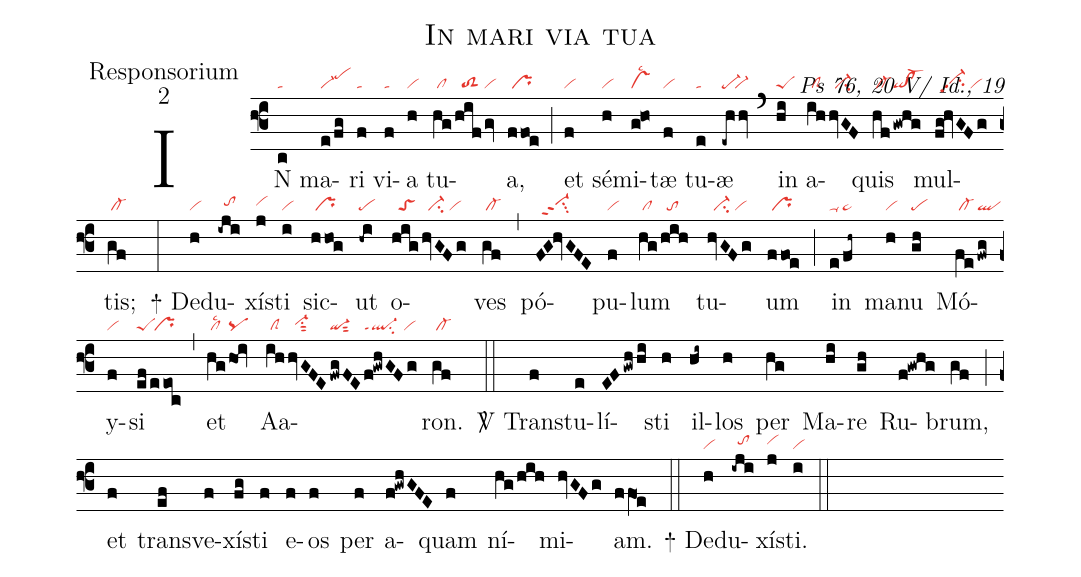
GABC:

name:In mari via tua;
office-part:Responsorium;
mode:2;
commentary:Ps 76, 20 V/ Id., 19;
nabc-lines:1;
%%
(f3)
IN(c|ta) ma(e/fg|vi-pehj)ri(f|ta) vi(f|ta)a(h|vi) tu(hg|/cl|/hif|//toS2|/gv|vi)a,(ffoe|/pr) (;)
et(f|vi) sé(h|vi)mi(g!ho|vslsc2)tæ(f|vi) tu(e|ta)æ(-ehhv|pe-``vi-) (`)
in(hi|peS) a(ih|/clS|hvGF|//ci-)quis(hf|/cl-|!gwhg|qi!cl-) mul(fg!hvGFg|//vi-hhpp2su2/vi)tis;(gf|/cl-) (:)
<sp>+</sp> De(h|vi)du(-iji|//tohh)xís(j|vihh)ti(i|vi) sic(hhog|/pr)ut(-hi|pe) o(hig|//toS|/hvGFg|//vi-su2/vi)ves(gf|/cl-) (,)
pó(FG!hvGFE|//vi-hhppt2su3)pu(f|vi)lum(hg|/cl|/hih|//to) tu(hvGFg|//vi-su2/vi)um(ffoe|/pr) (;)
in(e|ta-|/fh~|pe~) ma(h|vi)nu(gh|pe) Mó(fe|/cl-|!fwg|ql)y(f|vi)si(ef|peS|/eeoc|/pr) (,)
et(hg|/cllsc2|/hOi|pq) Aa(ih|/clS|hvGFE|//vi-hhsu1sut2|/fwgFE|qi-sut2|/f!gwhGFg|ql-ppt1su2/vi)ron.(gf|/cl-) (::)
<sp>V/</sp> Trans(f)tu(e)lí(EFgwhhi)sti(h) il(hi~)los(h) per(hg) Ma(hi)re(gh) Ru(f@gwhg)brum,(gf) (;)
et(f) trans(ef)ve(f)xí(fg)sti(f) e(f)os(f) per(f) a(f!gwhGFE)quam(f) ní(hg/hih)mi(hvGFg)am.(ffO1e) (::)
<sp>+</sp> De(h|vi)du(-iji|//tohh)xís(j|vihh)ti.(i|vi) (::)
